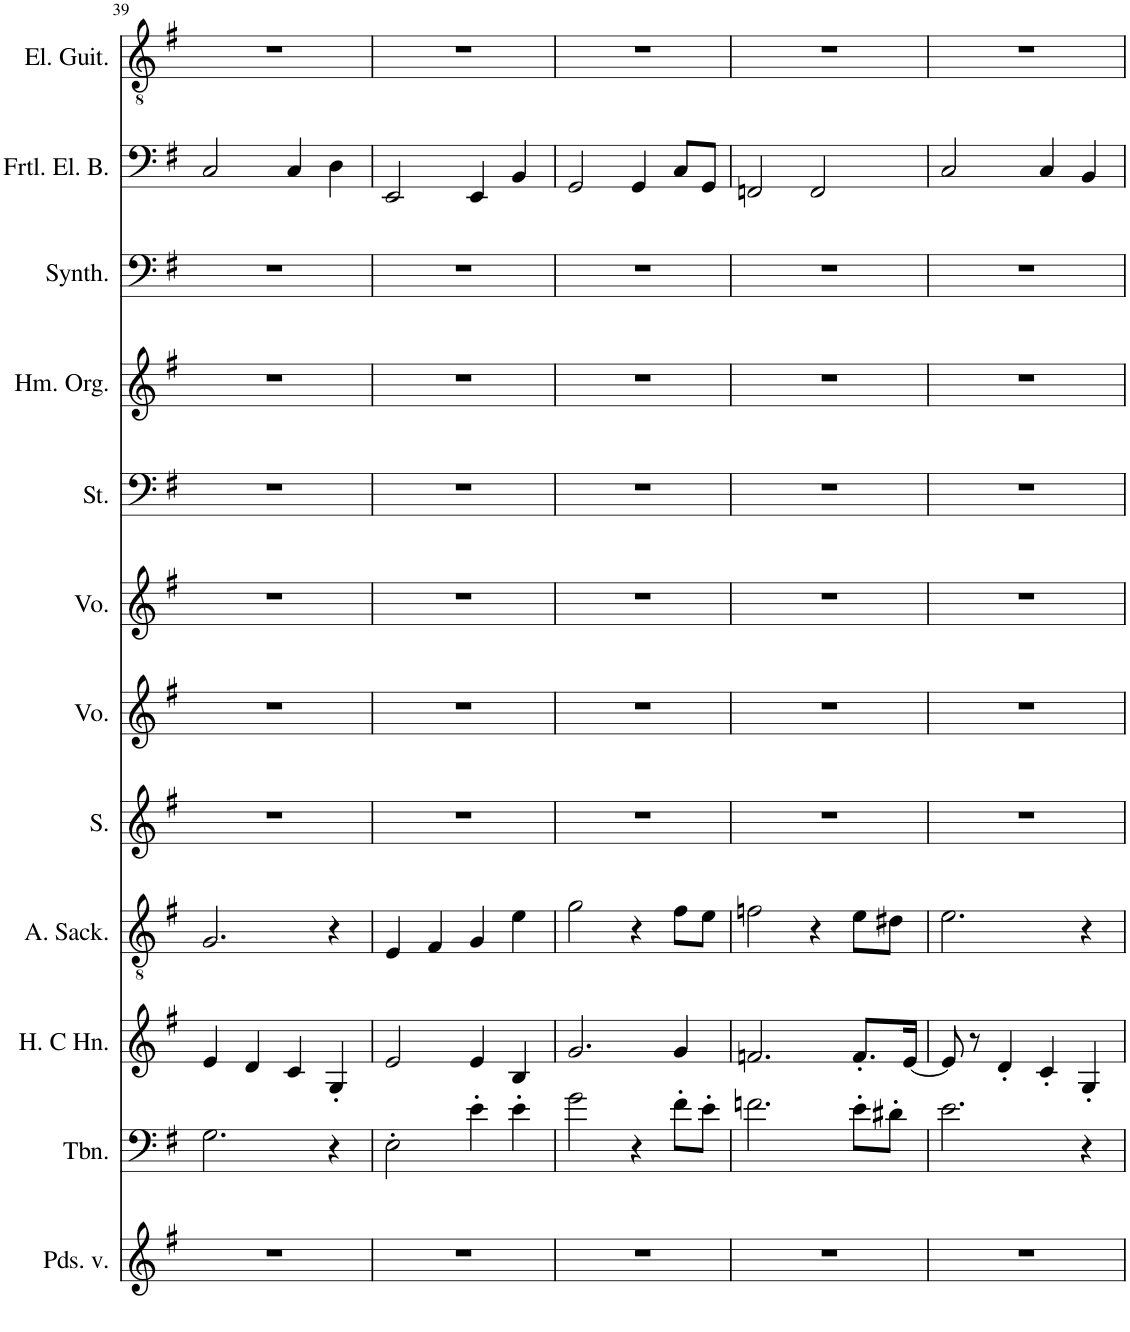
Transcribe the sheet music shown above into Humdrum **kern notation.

**kern	**kern	**kern	**kern	**kern	**kern	**kern	**kern	**kern	**kern	**kern	**kern
*part12	*part11	*part10	*part9	*part8	*part7	*part6	*part5	*part4	*part3	*part2	*part1
*staff12	*staff11	*staff10	*staff9	*staff8	*staff7	*staff6	*staff5	*staff4	*staff3	*staff2	*staff1
*I"Pardessus de viole, Violin	*I"Trombone, Brass	*I"High C Horn, Brass	*I"Alto Sackbut, Brass	*I"Soprano, Choirs	*I"Voice, Choirs	*I"Voice, Choirs	*I"Strings, Strings	*I"Hammond Organ, Organ	*I"String Synthesizer, Bass 2	*I"Fretless Electric Bass, Bass	*I"Electric Guitar, Guitar2
*I'Pds. v.	*I'Tbn.	*I'H. C Hn.	*I'A. Sack.	*I'S.	*I'Vo.	*I'Vo.	*I'St.	*I'Hm. Org.	*I'Synth.	*I'Frtl. El. B.	*I'El. Guit.
!!LO:PB:g=z
*clefG2	*clefF4	*clefG2	*clefGv2	*clefG2	*clefG2	*clefG2	*clefF4	*clefG2	*clefF4	*clefF4	*clefGv2
*	*	*Trd7c12	*	*	*	*	*	*	*	*Trd7c12	*
*k[f#]	*k[f#]	*k[f#]	*k[f#]	*k[f#]	*k[f#]	*k[f#]	*k[f#]	*k[f#]	*k[f#]	*k[f#]	*k[f#]
*M4/4	*M4/4	*M4/4	*M4/4	*M4/4	*M4/4	*M4/4	*M4/4	*M4/4	*M4/4	*M4/4	*M4/4
=39	=39	=39	=39	=39	=39	=39	=39	=39	=39	=39	=39
1r	2.G\	4e/	2.G/	1r	1r	1r	1r	1r	1r	2C/	1r
.	.	4d/	.	.	.	.	.	.	.	.	.
.	.	4c/	.	.	.	.	.	.	.	4C/	.
.	4r	4G'/	4r	.	.	.	.	.	.	4D\	.
=40	=40	=40	=40	=40	=40	=40	=40	=40	=40	=40	=40
1r	2E'\	2e/	4E/	1r	1r	1r	1r	1r	1r	2EE/	1r
.	.	.	4F#/	.	.	.	.	.	.	.	.
.	4e'\	4e/	4G/	.	.	.	.	.	.	4EE/	.
.	4e'\	4B/	4e\	.	.	.	.	.	.	4BB/	.
=41	=41	=41	=41	=41	=41	=41	=41	=41	=41	=41	=41
1r	2g\	2.g/	2g\	1r	1r	1r	1r	1r	1r	2GG/	1r
.	4r	.	4r	.	.	.	.	.	.	4GG/	.
.	8f#'\L	4g/	8f#\L	.	.	.	.	.	.	8C/L	.
.	8e'\J	.	8e\J	.	.	.	.	.	.	8GG/J	.
=42	=42	=42	=42	=42	=42	=42	=42	=42	=42	=42	=42
1r	2.fn\	2.fn/	2fn\	1r	1r	1r	1r	1r	1r	2FFn/	1r
.	.	.	4r	.	.	.	.	.	.	2FF/	.
.	8e'\L	8.f'/L	8e\L	.	.	.	.	.	.	.	.
.	8d#X'\J	.	8d#X\J	.	.	.	.	.	.	.	.
.	.	[16e/Jk	.	.	.	.	.	.	.	.	.
=43	=43	=43	=43	=43	=43	=43	=43	=43	=43	=43	=43
1r	2.e\	8e/]	2.e\	1r	1r	1r	1r	1r	1r	2C/	1r
.	.	8r	.	.	.	.	.	.	.	.	.
.	.	4d'/	.	.	.	.	.	.	.	.	.
.	.	4c'/	.	.	.	.	.	.	.	4C/	.
.	4r	4G'/	4r	.	.	.	.	.	.	4BB/	.
=	=	=	=	=	=	=	=	=	=	=	=
*-	*-	*-	*-	*-	*-	*-	*-	*-	*-	*-	*-
